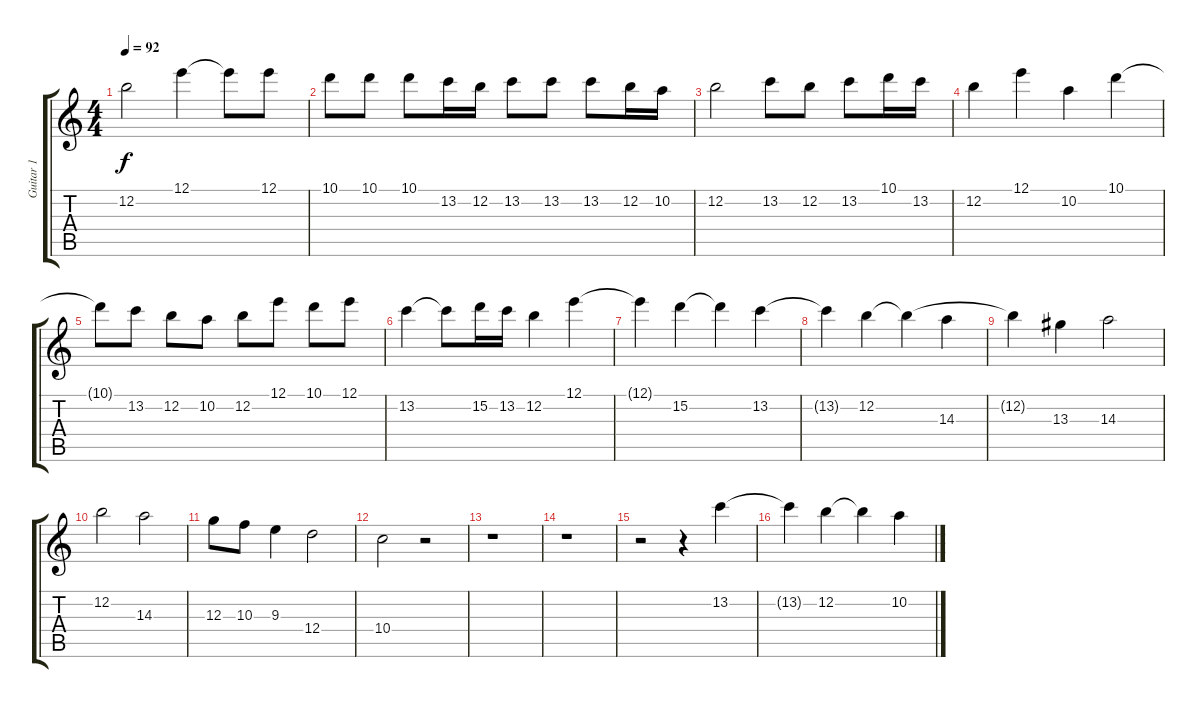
\track ("Guitar 1" "Guitar 1") {instrument distortionguitar}
\staff {score tabs}
\tuning (E4 B3 G3 D3 A2 E2) {hide}
\ts (4 4)
\tempo 92
\clef g2
\ks c
12.2.2{dy f instrument distortionguitar} 12.1.4 12.1{t}.8 12.1.8 |
10.1.8 10.1.8 10.1.8 13.2.16 12.2.16 13.2.8 13.2.8 13.2.8 12.2.16 10.2.16 |
12.2.2 13.2.8 12.2.8 13.2.8 10.1.16 13.2.16 |
12.2.4 12.1.4 10.2.4 10.1.4 |
10.1{t}.8 13.2.8 12.2.8 10.2.8 12.2.8 12.1.8 10.1.8 12.1.8 |
13.2.4 13.2{t}.8 15.2.16 13.2.16 12.2.4 12.1.4 |
12.1{t}.4 15.2.4 15.2{t}.4 13.2.4 |
13.2{t}.4 12.2.4 12.2{t}.4 14.3.4 |
12.2{t}.4 13.3.4 14.3.2 |
12.2.2 14.3.2 |
12.3.8 10.3.8 9.3.4 12.4.2 |
10.4.2 r.2 |
r.1 |
r.1 |
r.2 r.4 13.2.4 |
13.2{t}.4 12.2.4 12.2{t}.4 10.2.4
